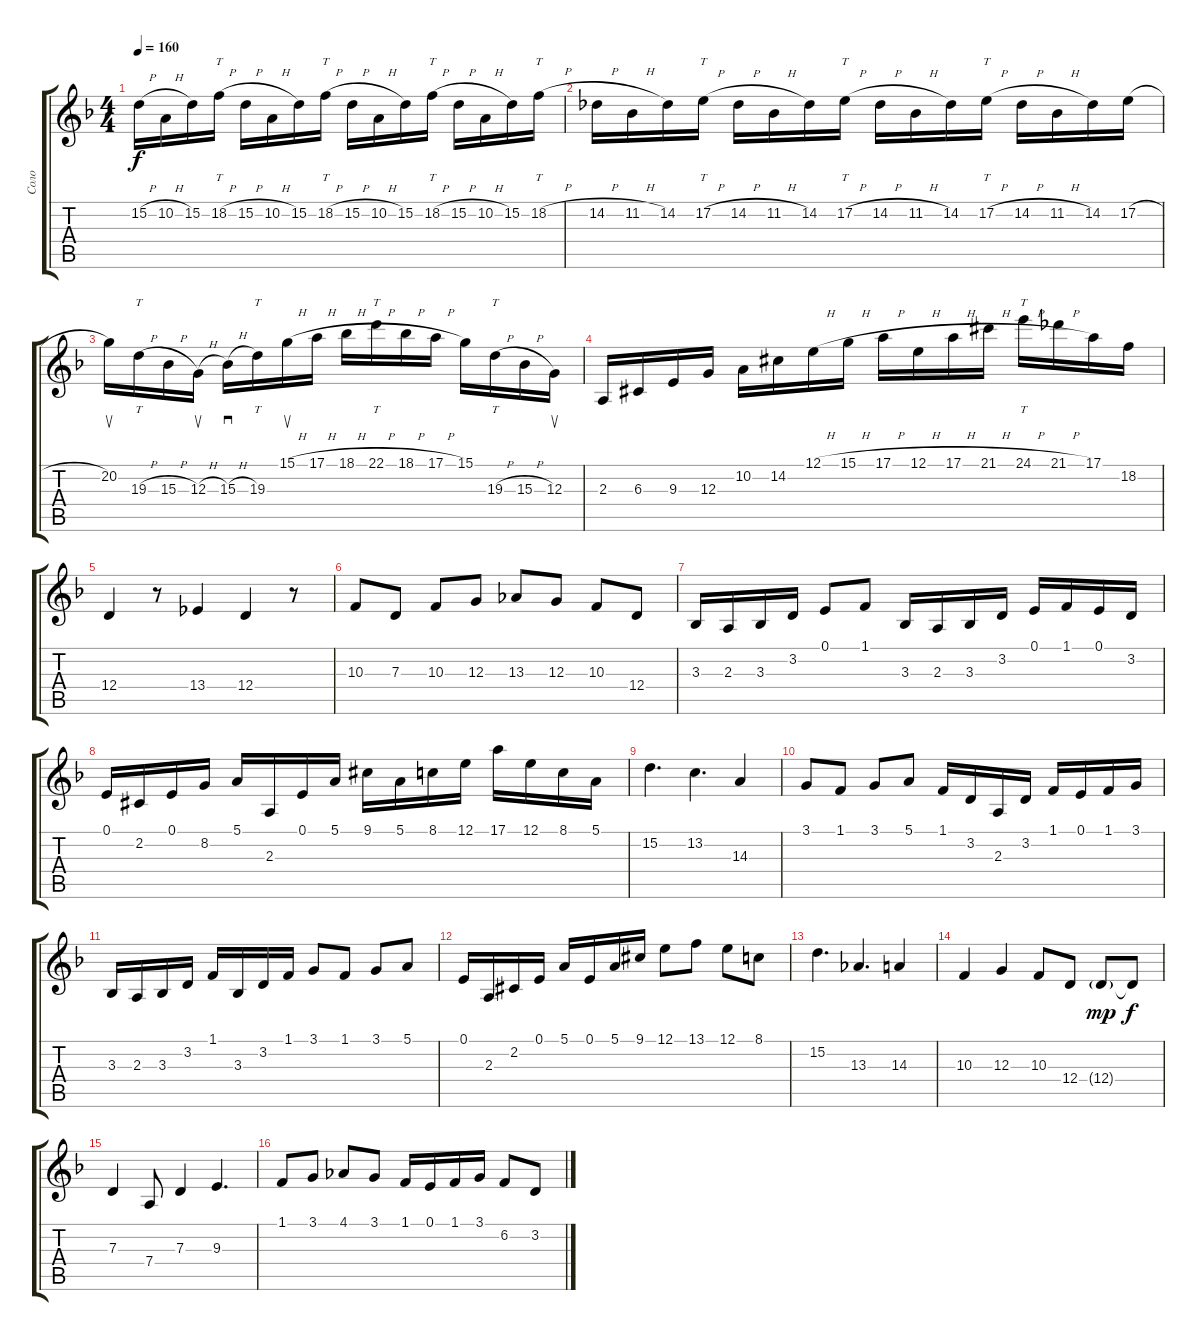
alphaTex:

\track ("Соло" "Соло") {instrument fx5brightness}
\staff {score tabs}
\tuning (E4 B3 G3 D3 A2 E2) {hide}
\ts (4 4)
\tempo 160
\clef g2
\ks dminor
15.2{h}.16{dy f} 10.2{h}.16 15.2.16 18.2{h}.16{tt} 15.2{h}.16 10.2{h}.16 15.2.16 18.2{h}.16{tt} 15.2{h}.16 10.2{h}.16 15.2.16 18.2{h}.16{tt} 15.2{h}.16 10.2{h}.16 15.2.16 18.2{h}.16{tt} |
14.2{h}.16 11.2{h}.16 14.2.16 17.2{h}.16{tt} 14.2{h}.16 11.2{h}.16 14.2.16 17.2{h}.16{tt} 14.2{h}.16 11.2{h}.16 14.2.16 17.2{h}.16{tt} 14.2{h}.16 11.2{h}.16 14.2.16 17.2{h}.16 |
20.2.16{su} 19.3{h}.16{tt} 15.3{h}.16 12.3{h}.16{su} 15.3{h}.16{sd} 19.3.16{tt} 15.1{h}.16{su} 17.1{h}.16 18.1{h}.16 22.1{h}.16{tt} 18.1{h}.16 17.1{h}.16 15.1.16 19.3{h}.16{tt} 15.3{h}.16 12.3.16{su} |
2.3.16 6.3{acc #}.16 9.3.16 12.3.16 10.2.16 14.2{acc #}.16 12.1{h}.16 15.1{h}.16 17.1{h}.16 12.1{h}.16 17.1{h}.16 21.1{h acc #}.16 24.1{h}.16{tt} 21.1{h}.16 17.1.16 18.2.16 |
12.4.4 r.8 13.4.4 12.4.4 r.8 |
10.3.8 7.3.8 10.3.8 12.3.8 13.3.8 12.3.8 10.3.8 12.4.8 |
3.3.16 2.3.16 3.3.16 3.2.16 0.1.8 1.1.8 3.3.16 2.3.16 3.3.16 3.2.16 0.1.16 1.1.16 0.1.16 3.2.16 |
0.1.16 2.2{acc #}.16 0.1.16 8.2.16 5.1.16 2.3.16 0.1.16 5.1.16 9.1{acc #}.16 5.1.16 8.1.16 12.1.16 17.1.16 12.1.16 8.1.16 5.1.16 |
15.2.4{d} 13.2.4{d} 14.3.4 |
3.1.8 1.1.8 3.1.8 5.1.8 1.1.16 3.2.16 2.3.16 3.2.16 1.1.16 0.1.16 1.1.16 3.1.16 |
3.3.16 2.3.16 3.3.16 3.2.16 1.1.16 3.3.16 3.2.16 1.1.16 3.1.8 1.1.8 3.1.8 5.1.8 |
0.1.16 2.3.16 2.2{acc #}.16 0.1.16 5.1.16 0.1.16 5.1.16 9.1{acc #}.16 12.1.8 13.1.8 12.1.8 8.1.8 |
15.2.4{d} 13.3.4{d} 14.3.4 |
10.3.4 12.3.4 10.3.8 12.4.8 12.4{g}.8{dy mp} 12.4{t}.8{dy f} |
7.3.4 7.4.8 7.3.4 9.3.4{d} |
1.1.8 3.1.8 4.1.8 3.1.8 1.1.16 0.1.16 1.1.16 3.1.16 6.2.8 3.2.8
